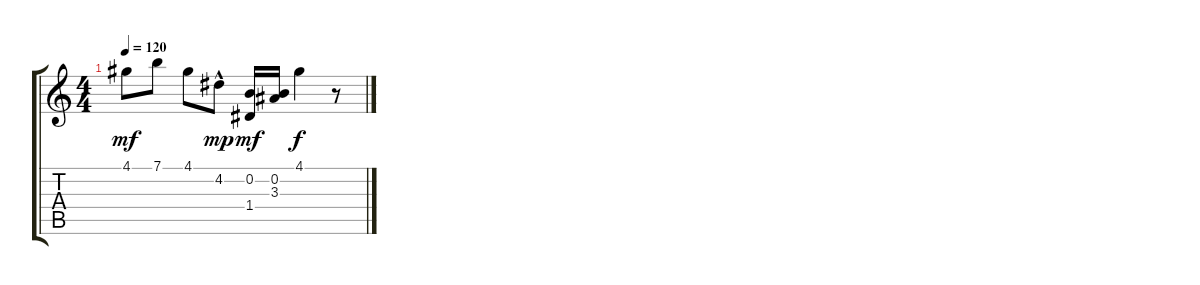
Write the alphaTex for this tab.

\track "" {instrument electricbassfinger}
\staff {score tabs}
\tuning (E4 B3 G3 D3 A2 E2) {hide}
\ts (4 4)
\tempo 120
\clef g2
\ks c
4.1.8{dy mf} 7.1.8 4.1.8 4.2{hac}.8{dy mp} (0.2 1.4).16{dy mf} (0.2 3.3).16 4.1.4{dy f} r.8
